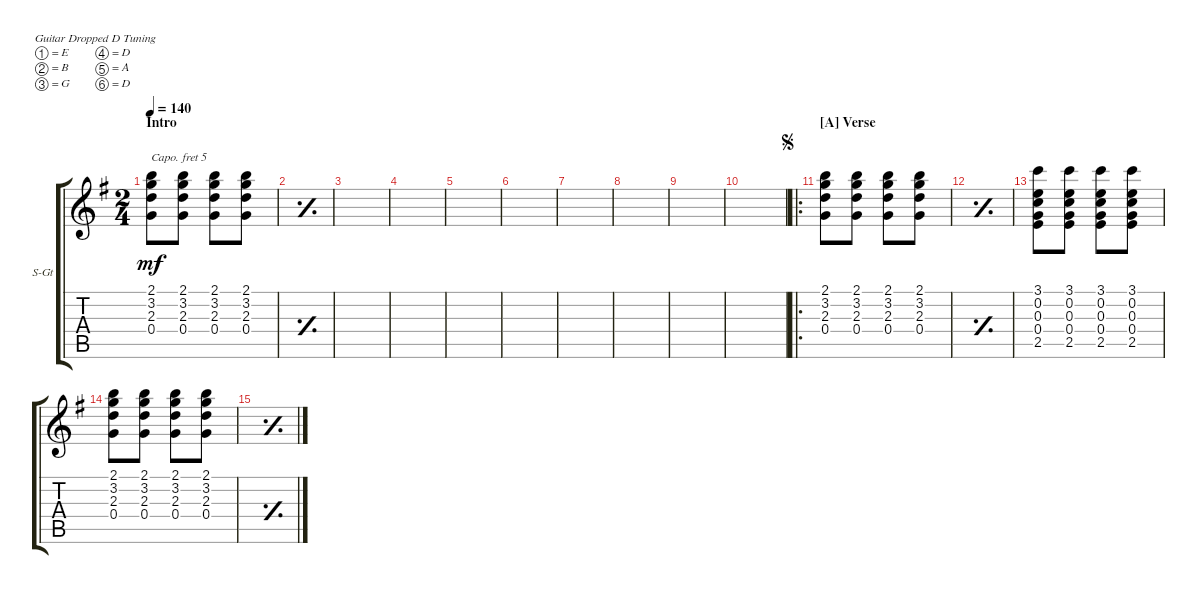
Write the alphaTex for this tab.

\defaultSystemsLayout 4
\bracketExtendMode groupsimilarinstruments
\firstSystemTrackNameOrientation horizontal
\otherSystemsTrackNameOrientation horizontal
\track ("Steel Guitar" "S-Gt") {instrument acousticguitarsteel}
\staff {score tabs}
\capo 5
\tuning (E4 B3 G3 D3 A2 D2)
\ts (2 4)
\section ("" "Intro")
\tempo 140
\clef g2
\ks g
(2.3 3.2 2.1 0.4).8{dy mf instrument acousticguitarsteel} (2.3 3.2 2.1 0.4).8 (2.3 3.2 2.1 0.4).8 (2.3 3.2 2.1 0.4).8 |
\simile simple
|
|
|
|
|
|
|
|
|
\ro
\section ("A" "Verse")
\jump segno
\simile none
(2.3 3.2 2.1 0.4).8 (2.3 3.2 2.1 0.4).8 (2.3 3.2 2.1 0.4).8 (2.3 3.2 2.1 0.4).8 |
\simile simple
|
\simile none
(2.5 0.4 0.3 0.2 3.1).8 (2.5 0.4 0.3 0.2 3.1).8 (2.5 0.4 0.3 0.2 3.1).8 (2.5 0.4 0.3 0.2 3.1).8 |
(2.3 3.2 2.1 0.4).8 (2.3 3.2 2.1 0.4).8 (2.3 3.2 2.1 0.4).8 (2.3 3.2 2.1 0.4).8 |
\simile simple
